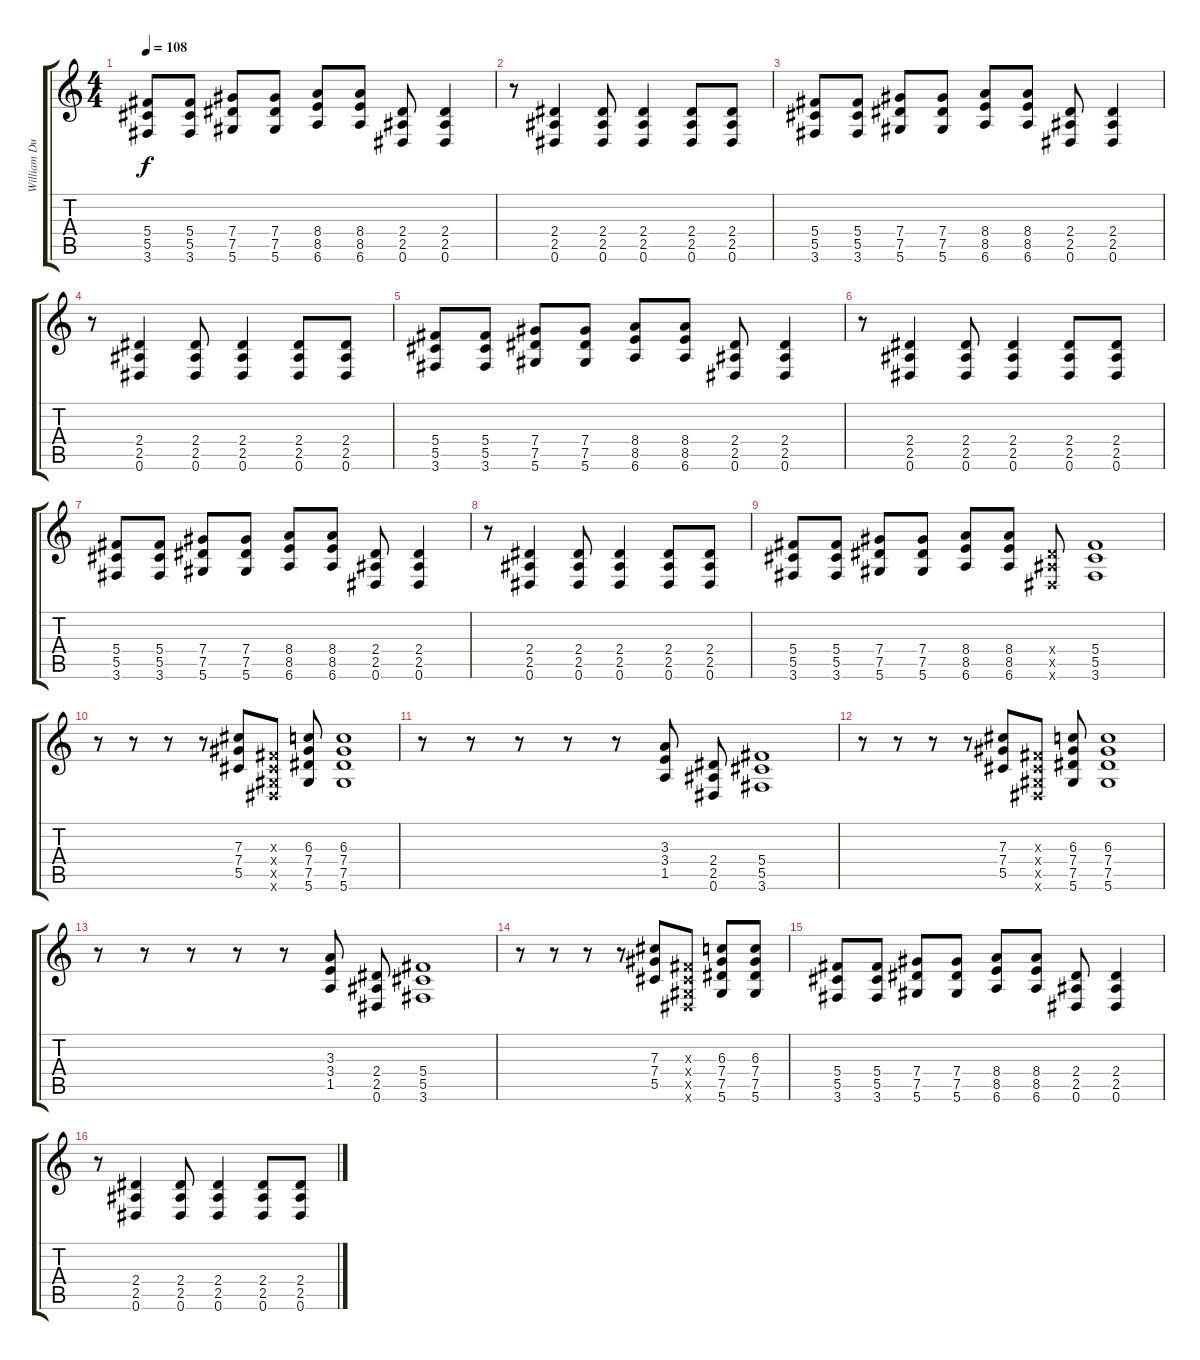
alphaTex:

\track ("William DuVall" "William Du") {instrument distortionguitar}
\staff {score tabs}
\tuning (Eb4 Bb3 Gb3 Db3 Ab2 Eb2) {hide}
\ts (4 4)
\tempo 108
\clef g2
\ks c
(5.4 5.5 3.6).8{dy f} (5.4 5.5 3.6).8 (7.4 7.5 5.6).8 (7.4 7.5 5.6).8 (8.4 8.5 6.6).8 (8.4 8.5 6.6).8 (2.4 2.5 0.6).8 (2.4 2.5 0.6).4 |
r.8 (2.4 2.5 0.6).4 (2.4 2.5 0.6).8 (2.4 2.5 0.6).4 (2.4 2.5 0.6).8 (2.4 2.5 0.6).8 |
(5.4 5.5 3.6).8 (5.4 5.5 3.6).8 (7.4 7.5 5.6).8 (7.4 7.5 5.6).8 (8.4 8.5 6.6).8 (8.4 8.5 6.6).8 (2.4 2.5 0.6).8 (2.4 2.5 0.6).4 |
r.8 (2.4 2.5 0.6).4 (2.4 2.5 0.6).8 (2.4 2.5 0.6).4 (2.4 2.5 0.6).8 (2.4 2.5 0.6).8 |
(5.4 5.5 3.6).8 (5.4 5.5 3.6).8 (7.4 7.5 5.6).8 (7.4 7.5 5.6).8 (8.4 8.5 6.6).8 (8.4 8.5 6.6).8 (2.4 2.5 0.6).8 (2.4 2.5 0.6).4 |
r.8 (2.4 2.5 0.6).4 (2.4 2.5 0.6).8 (2.4 2.5 0.6).4 (2.4 2.5 0.6).8 (2.4 2.5 0.6).8 |
(5.4 5.5 3.6).8 (5.4 5.5 3.6).8 (7.4 7.5 5.6).8 (7.4 7.5 5.6).8 (8.4 8.5 6.6).8 (8.4 8.5 6.6).8 (2.4 2.5 0.6).8 (2.4 2.5 0.6).4 |
r.8 (2.4 2.5 0.6).4 (2.4 2.5 0.6).8 (2.4 2.5 0.6).4 (2.4 2.5 0.6).8 (2.4 2.5 0.6).8 |
(5.4 5.5 3.6).8 (5.4 5.5 3.6).8 (7.4 7.5 5.6).8 (7.4 7.5 5.6).8 (8.4 8.5 6.6).8 (8.4 8.5 6.6).8 (2.4{x} 2.5{x} 0.6{x}).8 (5.4 5.5 3.6).1 |
r.8 r.8 r.8 r.8 (7.3 7.4 5.5).8 (0.3{x} 0.4{x} 0.5{x} 0.6{x}).8 (6.3 7.4 7.5 5.6).8 (6.3 7.4 7.5 5.6).1 |
r.8 r.8 r.8 r.8 r.8 (3.3 3.4 1.5).8 (2.4 2.5 0.6).8 (5.4 5.5 3.6).1 |
r.8 r.8 r.8 r.8 (7.3 7.4 5.5).8 (0.3{x} 0.4{x} 0.5{x} 0.6{x}).8 (6.3 7.4 7.5 5.6).8 (6.3 7.4 7.5 5.6).1 |
r.8 r.8 r.8 r.8 r.8 (3.3 3.4 1.5).8 (2.4 2.5 0.6).8 (5.4 5.5 3.6).1 |
r.8 r.8 r.8 r.8 (7.3 7.4 5.5).8 (0.3{x} 0.4{x} 0.5{x} 0.6{x}).8 (6.3 7.4 7.5 5.6).8 (6.3 7.4 7.5 5.6).8 |
(5.4 5.5 3.6).8 (5.4 5.5 3.6).8 (7.4 7.5 5.6).8 (7.4 7.5 5.6).8 (8.4 8.5 6.6).8 (8.4 8.5 6.6).8 (2.4 2.5 0.6).8 (2.4 2.5 0.6).4 |
r.8 (2.4 2.5 0.6).4 (2.4 2.5 0.6).8 (2.4 2.5 0.6).4 (2.4 2.5 0.6).8 (2.4 2.5 0.6).8
